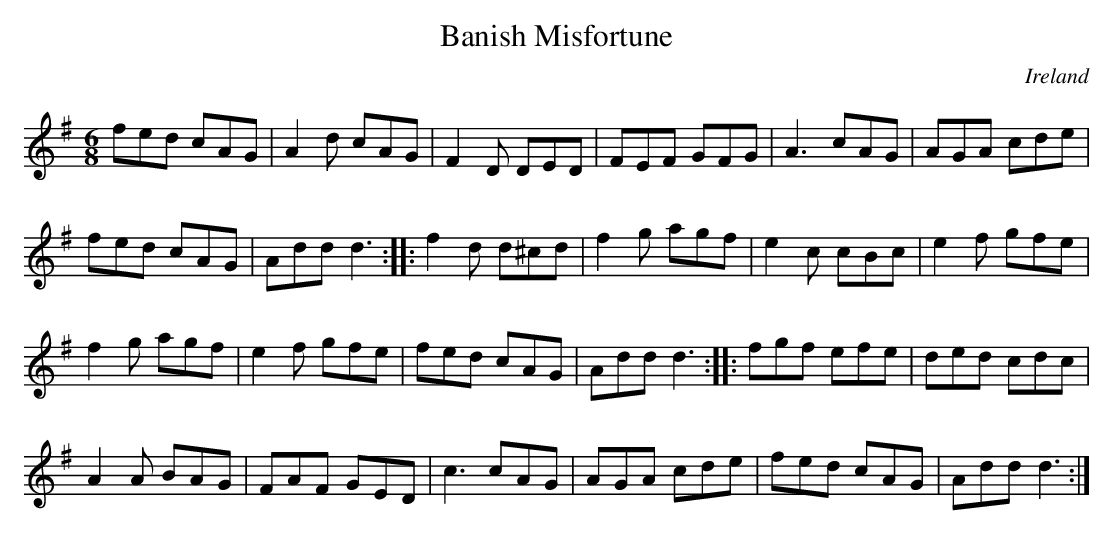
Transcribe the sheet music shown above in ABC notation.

X:1
T:Banish Misfortune
M:6/8
O:Ireland
K:D mixolydian
fed cAG | A2d cAG | \
F2D DED | FEF GFG | \
A3 cAG  | AGA cde |
fed cAG | Add d3 :: \
f2d d^cd | f2g agf | \
e2c cBc | e2f gfe |
f2g agf | e2f gfe | \
fed cAG | Add d3 ::\
fgf efe | ded cdc |
A2A BAG | FAF GED | \
c3 cAG  | AGA cde | \
fed cAG | Add d3 :|
